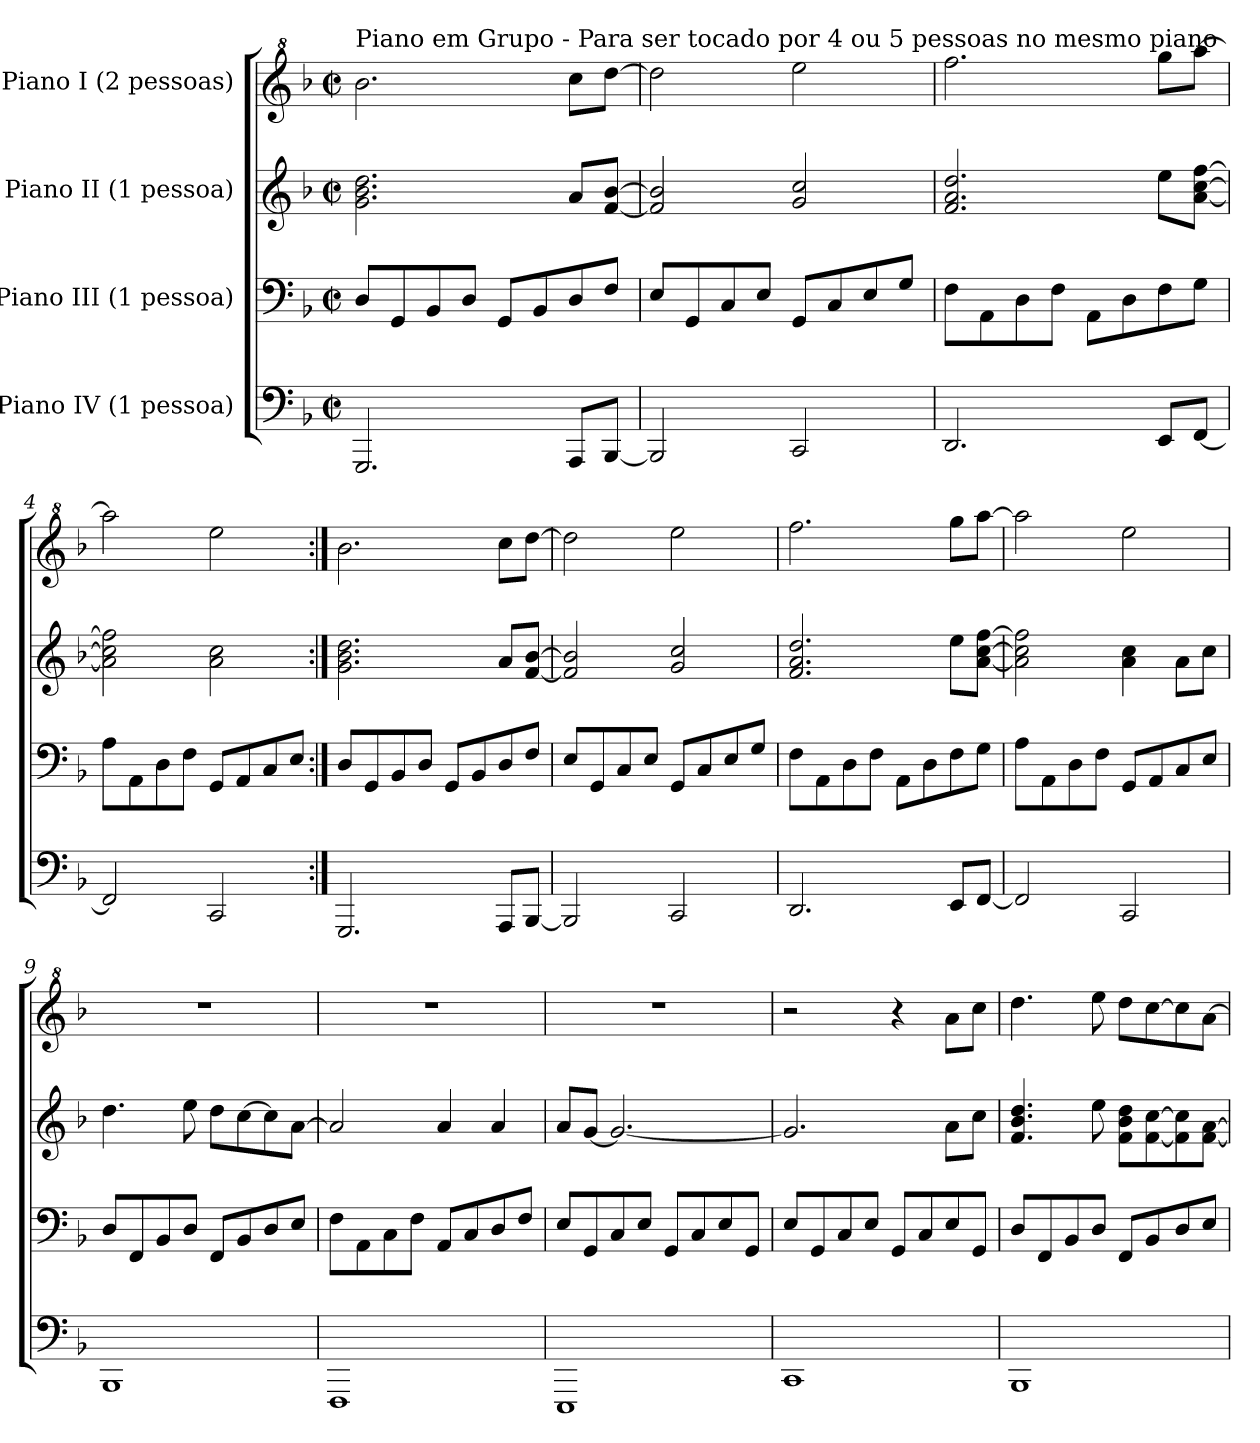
**kern	**kern	**kern	**kern
*part4	*part3	*part2	*part1
*staff4	*staff3	*staff2	*staff1
*I"Piano IV   (1 pessoa)	*I"Piano III   (1 pessoa)	*I"Piano II   (1 pessoa)	*I"Piano I    (2 pessoas)
*clefF4	*clefF4	*clefG2	*clefG^2
*k[b-]	*k[b-]	*k[b-]	*k[b-]
*F:	*F:	*F:	*F:
*M2/2	*M2/2	*M2/2	*M2/2
*met(c|)	*met(c|)	*met(c|)	*met(c|)
*MM140	*MM140	*MM140	*MM140
=1	=1	=1	=1
!	!	!	!LO:TX:a:t=Piano em Grupo - Para ser tocado por 4 ou 5 pessoas no mesmo piano
2.GGG/	8D/L	2.g\ 2.b-\ 2.dd\	2.bb-\
.	8GG/	.	.
.	8BB-/	.	.
.	8D/J	.	.
.	8GG/L	.	.
.	8BB-/	.	.
8AAA/L	8D/	8a/L	8ccc\L
[8BBB-/J	8F/J	[8f/ [8b-/J	[8ddd\J
=2	=2	=2	=2
2BBB-/]	8E/L	2f/] 2b-/]	2ddd\]
.	8GG/	.	.
.	8C/	.	.
.	8E/J	.	.
2CC/	8GG/L	2g/ 2cc/	2eee\
.	8C/	.	.
.	8E/	.	.
.	8G/J	.	.
=3	=3	=3	=3
2.DD/	8F\L	2.f/ 2.a/ 2.dd/	2.fff\
.	8AA\	.	.
.	8D\	.	.
.	8F\J	.	.
.	8AA\L	.	.
.	8D\	.	.
8EE/L	8F\	8ee\L	8ggg\L
[8FF/J	8G\J	[8a\ [8cc\ [8ff\J	[8aaa\J
=4	=4	=4	=4
2FF/]	8A\L	2a\] 2cc\] 2ff\]	2aaa\]
.	8AA\	.	.
.	8D\	.	.
.	8F\J	.	.
2CC/	8GG/L	2a\ 2cc\	2eee\
.	8AA/	.	.
.	8C/	.	.
.	8E/J	.	.
=5:|!	=5:|!	=5:|!	=5:|!
2.GGG/	8D/L	2.g\ 2.b-\ 2.dd\	2.bb-\
.	8GG/	.	.
.	8BB-/	.	.
.	8D/J	.	.
.	8GG/L	.	.
.	8BB-/	.	.
8AAA/L	8D/	8a/L	8ccc\L
[8BBB-/J	8F/J	[8f/ [8b-/J	[8ddd\J
!!LO:LB:g=z
=6	=6	=6	=6
2BBB-/]	8E/L	2f/] 2b-/]	2ddd\]
.	8GG/	.	.
.	8C/	.	.
.	8E/J	.	.
2CC/	8GG/L	2g/ 2cc/	2eee\
.	8C/	.	.
.	8E/	.	.
.	8G/J	.	.
=7	=7	=7	=7
2.DD/	8F\L	2.f/ 2.a/ 2.dd/	2.fff\
.	8AA\	.	.
.	8D\	.	.
.	8F\J	.	.
.	8AA\L	.	.
.	8D\	.	.
8EE/L	8F\	8ee\L	8ggg\L
[8FF/J	8G\J	[8a\ [8cc\ [8ff\J	[8aaa\J
=8	=8	=8	=8
2FF/]	8A\L	2a\] 2cc\] 2ff\]	2aaa\]
.	8AA\	.	.
.	8D\	.	.
.	8F\J	.	.
2CC/	8GG/L	4a\ 4cc\	2eee\
.	8AA/	.	.
.	8C/	8a\L	.
.	8E/J	8cc\J	.
=9	=9	=9	=9
1BBB-	8D/L	4.dd\	1r
.	8FF/	.	.
.	8BB-/	.	.
.	8D/J	8ee\	.
.	8FF/L	8dd\L	.
.	8BB-/	[8cc\	.
.	8D/	8cc\]	.
.	8E/J	[8a\J	.
=10	=10	=10	=10
1FFF	8F\L	2a/]	1r
.	8AA\	.	.
.	8C\	.	.
.	8F\J	.	.
.	8AA/L	4a/	.
.	8C/	.	.
.	8D/	4a/	.
.	8F/J	.	.
!!LO:LB:g=z
=11	=11	=11	=11
1EEE	8E/L	8a/L	1r
.	8GG/	[8g/J	.
.	8C/	2.g/_	.
.	8E/J	.	.
.	8GG/L	.	.
.	8C/	.	.
.	8E/	.	.
.	8GG/J	.	.
=12	=12	=12	=12
1CC	8E/L	2.g/]	2r
.	8GG/	.	.
.	8C/	.	.
.	8E/J	.	.
.	8GG/L	.	4r
.	8C/	.	.
.	8E/	8a\L	8aa\L
.	8GG/J	8cc\J	8ccc\J
=13	=13	=13	=13
1BBB-	8D/L	4.f/ 4.b-/ 4.dd/	4.ddd\
.	8FF/	.	.
.	8BB-/	.	.
.	8D/J	8ee\	8eee\
.	8FF/L	8f\ 8b-\ 8dd\L	8ddd\L
.	8BB-/	[8f\ [8cc\	[8ccc\
.	8D/	8f\] 8cc\]	8ccc\]
.	8E/J	[8f\ [8a\J	[8aa\J
=	=	=	=
*-	*-	*-	*-
